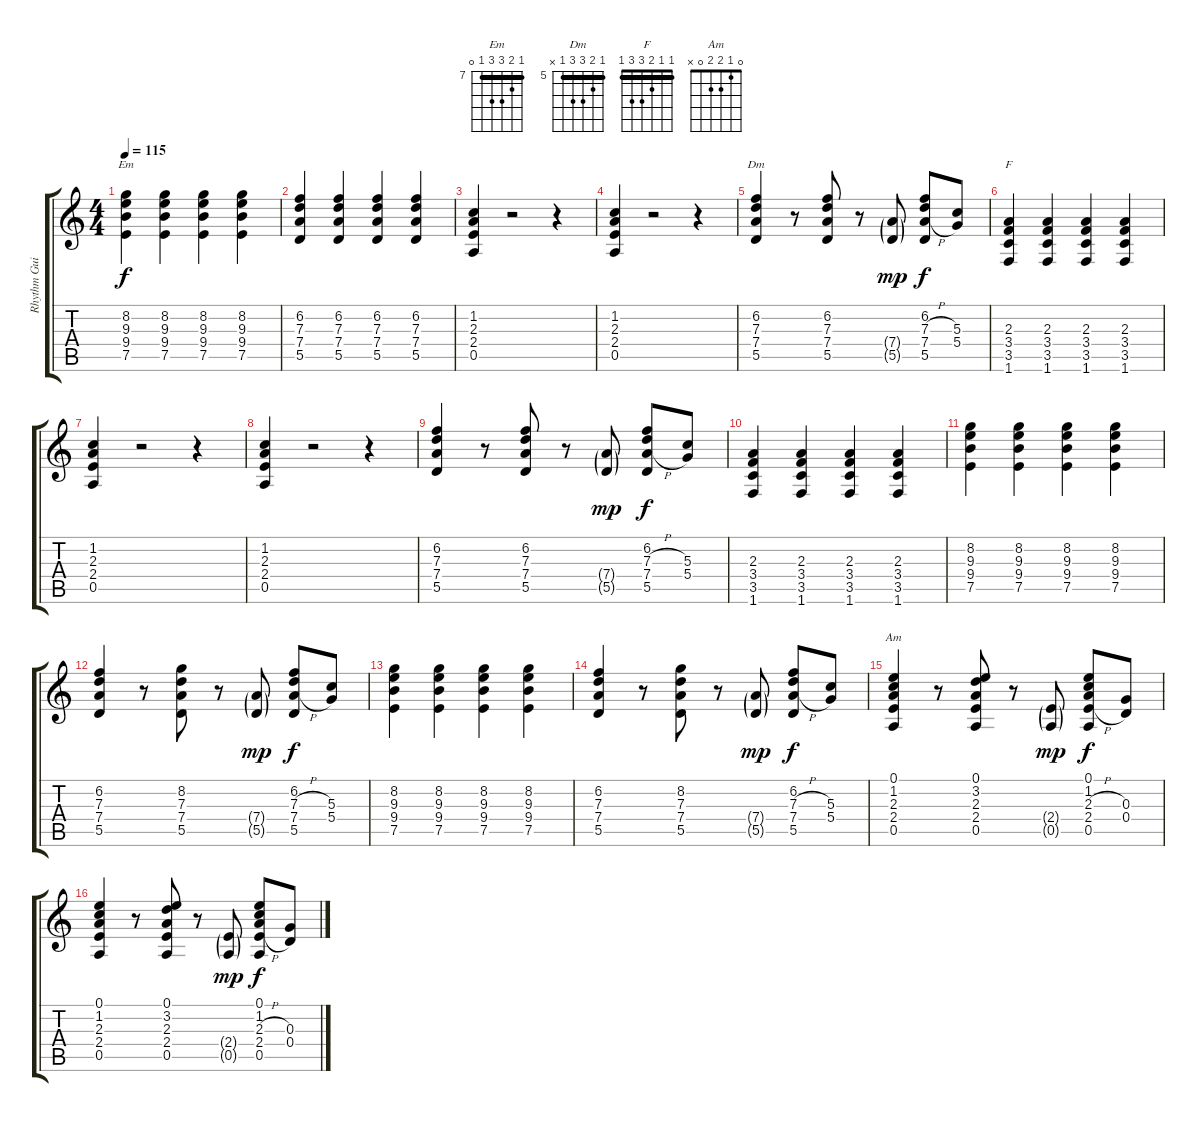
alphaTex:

\track ("Rhythm Guitar" "Rhythm Gui") {instrument overdrivenguitar}
\staff {score tabs}
\tuning (E4 B3 G3 D3 A2 E2) {hide}
\chord ("Em" 7 8 9 9 7 0) {firstfret 7 barre 7}
\chord ("Dm" 5 6 7 7 5 x) {firstfret 5 barre 5}
\chord ("F" 1 1 2 3 3 1) {barre 1}
\chord ("Am" 0 1 2 2 0 x)
\ts (4 4)
\tempo 115
\clef g2
\ks c
(8.2 9.3 9.4 7.5).4{ch "Em" dy f} (8.2 9.3 9.4 7.5).4 (8.2 9.3 9.4 7.5).4 (8.2 9.3 9.4 7.5).4 |
(6.2 7.3 7.4 5.5).4 (6.2 7.3 7.4 5.5).4 (6.2 7.3 7.4 5.5).4 (6.2 7.3 7.4 5.5).4 |
(1.2 2.3 2.4 0.5).4 r.2 r.4 |
(1.2 2.3 2.4 0.5).4 r.2 r.4 |
(6.2 7.3 7.4 5.5).4{ch "Dm"} r.8 (6.2 7.3 7.4 5.5).8 r.8 (7.4{g} 5.5{g}).8{dy mp} (6.2 7.3{h} 7.4{h} 5.5).8{dy f} (5.3 5.4).8 |
(2.3 3.4 3.5 1.6).4{ch "F"} (2.3 3.4 3.5 1.6).4 (2.3 3.4 3.5 1.6).4 (2.3 3.4 3.5 1.6).4 |
(1.2 2.3 2.4 0.5).4 r.2 r.4 |
(1.2 2.3 2.4 0.5).4 r.2 r.4 |
(6.2 7.3 7.4 5.5).4 r.8 (6.2 7.3 7.4 5.5).8 r.8 (7.4{g} 5.5{g}).8{dy mp} (6.2 7.3{h} 7.4{h} 5.5).8{dy f} (5.3 5.4).8 |
(2.3 3.4 3.5 1.6).4 (2.3 3.4 3.5 1.6).4 (2.3 3.4 3.5 1.6).4 (2.3 3.4 3.5 1.6).4 |
(8.2 9.3 9.4 7.5).4 (8.2 9.3 9.4 7.5).4 (8.2 9.3 9.4 7.5).4 (8.2 9.3 9.4 7.5).4 |
(6.2 7.3 7.4 5.5).4 r.8 (8.2 7.3 7.4 5.5).8 r.8 (7.4{g} 5.5{g}).8{dy mp} (6.2 7.3{h} 7.4{h} 5.5).8{dy f} (5.3 5.4).8 |
(8.2 9.3 9.4 7.5).4 (8.2 9.3 9.4 7.5).4 (8.2 9.3 9.4 7.5).4 (8.2 9.3 9.4 7.5).4 |
(6.2 7.3 7.4 5.5).4 r.8 (8.2 7.3 7.4 5.5).8 r.8 (7.4{g} 5.5{g}).8{dy mp} (6.2 7.3{h} 7.4{h} 5.5).8{dy f} (5.3 5.4).8 |
(0.1 1.2 2.3 2.4 0.5).4{ch "Am"} r.8 (0.1 3.2 2.3 2.4 0.5).8 r.8 (2.4{g} 0.5{g}).8{dy mp} (0.1 1.2 2.3{h} 2.4{h} 0.5).8{dy f} (0.3 0.4).8 |
(0.1 1.2 2.3 2.4 0.5).4 r.8 (0.1 3.2 2.3 2.4 0.5).8 r.8 (2.4{g} 0.5{g}).8{dy mp} (0.1 1.2 2.3{h} 2.4{h} 0.5).8{dy f} (0.3 0.4).8
